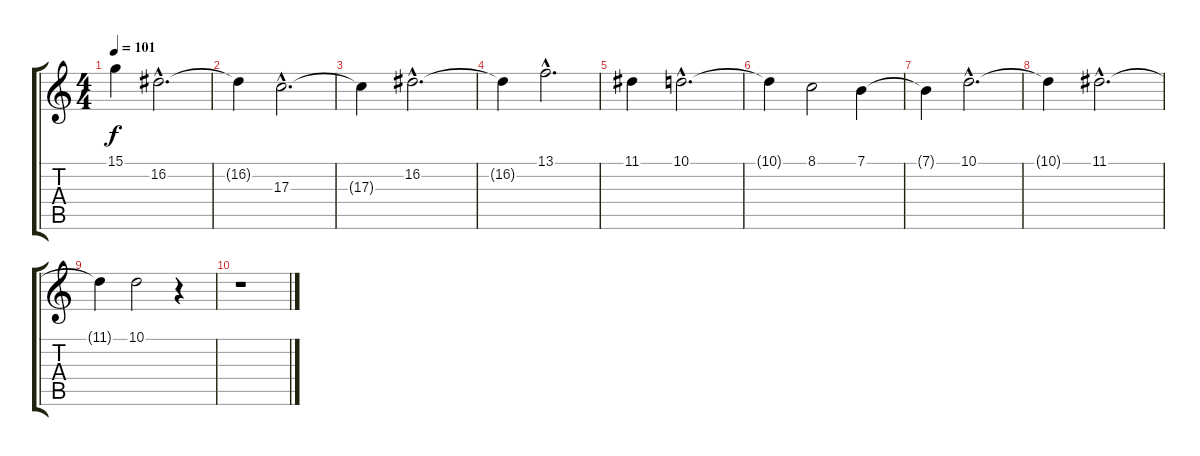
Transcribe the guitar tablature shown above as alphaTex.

\track "" {instrument stringensemble1}
\staff {score tabs}
\tuning (E4 B3 G3 D3 A2 E2) {hide}
\ts (4 4)
\tempo 101
\clef g2
\ks c
15.1{t}.4{dy f} 16.2{hac}.2{d} |
16.2{t}.4 17.3{hac}.2{d} |
17.3{t}.4 16.2{hac}.2{d} |
16.2{t}.4 13.1{hac}.2{d} |
11.1.4 10.1{hac}.2{d} |
10.1{t}.4 8.1.2 7.1.4 |
7.1{t}.4 10.1{hac}.2{d} |
10.1{t}.4 11.1{hac}.2{d} |
11.1{t}.4 10.1.2 r.4 |
r.1
